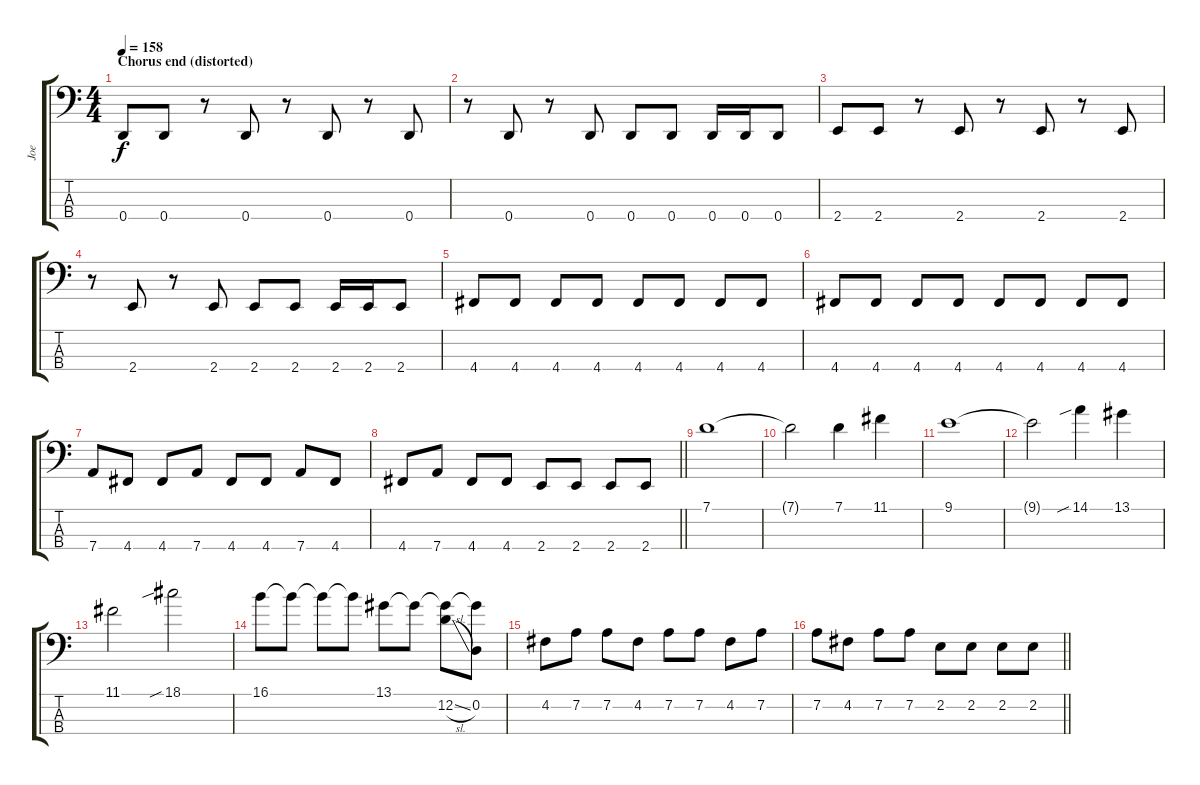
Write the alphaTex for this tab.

\track ("Joe" "Joe") {instrument slapbass2}
\staff {score tabs}
\tuning (G2 D2 A1 D1) {hide}
\ts (4 4)
\section ("" "Chorus end (distorted)")
\tempo 158
\clef f4
\ks c
0.4.8{dy f} 0.4.8 r.8 0.4.8 r.8 0.4.8 r.8 0.4.8 |
r.8 0.4.8 r.8 0.4.8 0.4.8 0.4.8 0.4.16 0.4.16 0.4.8 |
2.4.8 2.4.8 r.8 2.4.8 r.8 2.4.8 r.8 2.4.8 |
r.8 2.4.8 r.8 2.4.8 2.4.8 2.4.8 2.4.16 2.4.16 2.4.8 |
4.4.8 4.4.8 4.4.8 4.4.8 4.4.8 4.4.8 4.4.8 4.4.8 |
4.4.8 4.4.8 4.4.8 4.4.8 4.4.8 4.4.8 4.4.8 4.4.8 |
7.4.8 4.4.8 4.4.8 7.4.8 4.4.8 4.4.8 7.4.8 4.4.8 |
\barLineRight lightlight
4.4.8 7.4.8 4.4.8 4.4.8 2.4.8 2.4.8 2.4.8 2.4.8 |
7.1.1 |
7.1{t}.2 7.1.4 11.1.4 |
9.1.1 |
9.1{t}.2 14.1{sib}.4 13.1.4 |
11.1.2 18.1{sib}.2 |
16.1.8 16.1{t}.8 16.1{t}.8 16.1{t}.8 13.1.8 13.1{t}.8 (13.1{t} 12.2{sl}).8 (13.1{t} 0.2).8 |
4.2.8 7.2.8 7.2.8 4.2.8 7.2.8 7.2.8 4.2.8 7.2.8 |
\barLineRight lightlight
7.2.8 4.2.8 7.2.8 7.2.8 2.2.8 2.2.8 2.2.8 2.2.8
